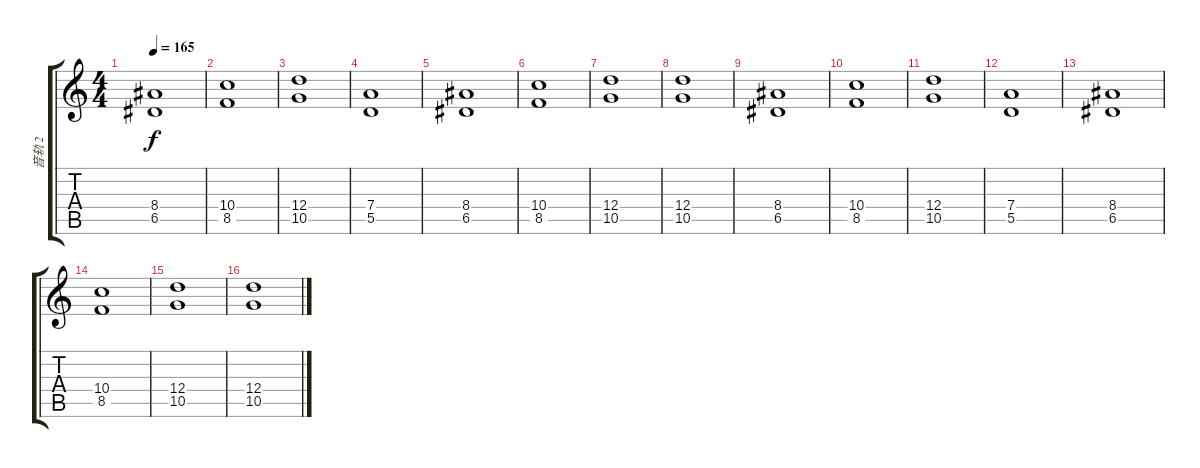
\track ("音轨 2" "音轨 2") {instrument distortionguitar}
\staff {score tabs}
\tuning (E4 B3 G3 D3 A2 E2) {hide}
\ts (4 4)
\tempo 165
\clef g2
\ks c
(8.4 6.5).1{dy f} |
(10.4 8.5).1 |
(12.4 10.5).1 |
(7.4 5.5).1 |
(8.4 6.5).1 |
(10.4 8.5).1 |
(12.4 10.5).1 |
(12.4 10.5).1 |
(8.4 6.5).1 |
(10.4 8.5).1 |
(12.4 10.5).1 |
(7.4 5.5).1 |
(8.4 6.5).1 |
(10.4 8.5).1 |
(12.4 10.5).1 |
(12.4 10.5).1
